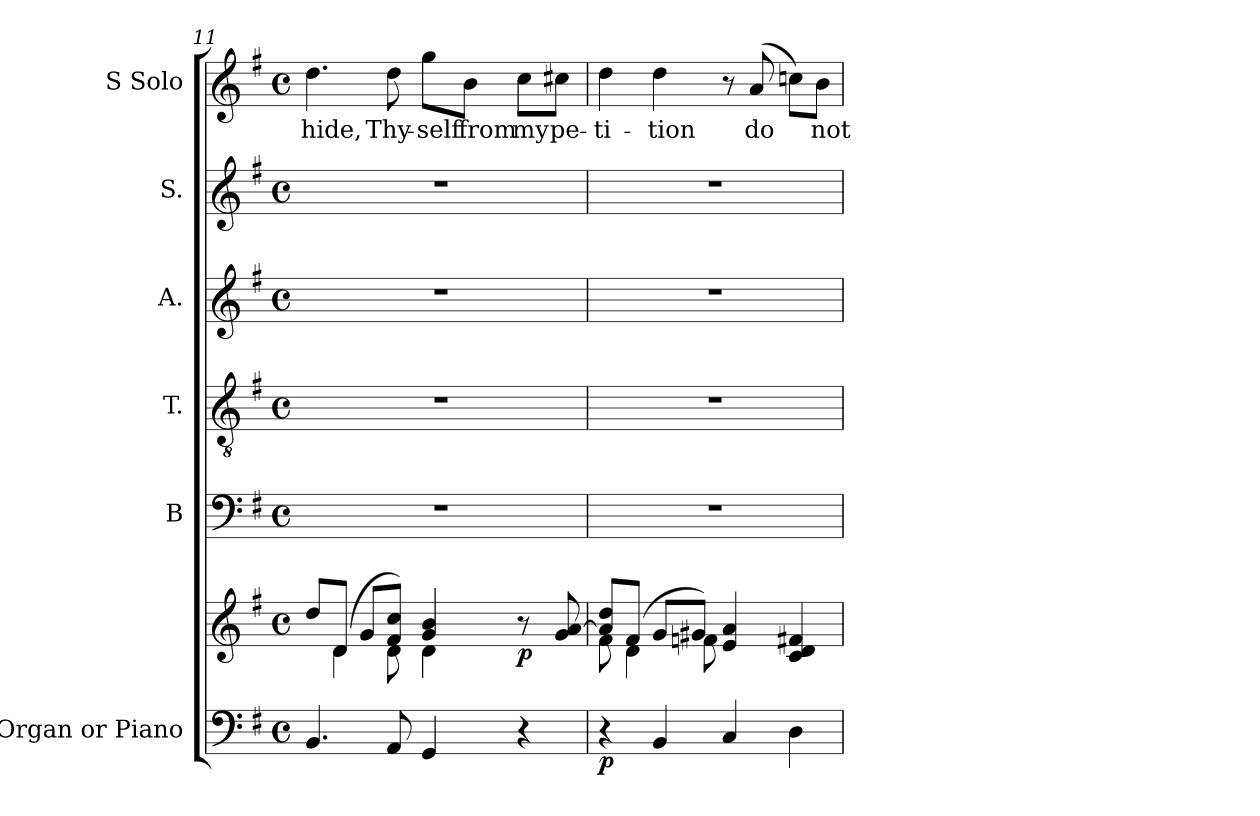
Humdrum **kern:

**kern	**kern	**dynam	**kern	**kern	**kern	**kern	**kern	**text
*part6	*part6	*part6	*part5	*part4	*part3	*part2	*part1	*part1
*staff7	*staff6	*staff6/7	*staff5	*staff4	*staff3	*staff2	*staff1	*staff1
*I"Organ or  Piano	*	*	*I"B	*I"T.	*I"A.	*I"S.	*I"S    Solo	*
*	*	*	*I'B.	*I'T.	*I'A.	*I'S.	*I'S.	*
*clefF4	*clefG2	*	*clefF4	*clefGv2	*clefG2	*clefG2	*clefG2	*
*	*	*	*	*ITrd7c12	*	*	*	*
*k[f#]	*k[f#]	*	*k[f#]	*k[f#]	*k[f#]	*k[f#]	*k[f#]	*
*G:	*G:	*	*G:	*G:	*G:	*G:	*G:	*
*M4/4	*M4/4	*	*M4/4	*M4/4	*M4/4	*M4/4	*M4/4	*
*met(c)	*met(c)	*	*met(c)	*met(c)	*met(c)	*met(c)	*met(c)	*
=11	=11	=11	=11	=11	=11	=11	=11	=11
*	*^	*	*	*	*	*	*	*
4.BB/	8dd/L	8ryy	.	1r	1r	1r	1r	4.dd\	hide,
.	(8d/J	4d\	.	.	.	.	.	.	.
.	8g/L	.	.	.	.	.	.	.	.
8AA/	8f#/ 8cc/J)	8d\	.	.	.	.	.	8dd\	Thy-
4GG/	4g/ 4b/	4d\	.	.	.	.	.	8gg\L	-self
.	.	.	.	.	.	.	.	8b\J	from
!	!	!	!LO:DY:b	!	!	!	!	!	!
4r	8r	4ryy	p	.	.	.	.	8cc\L	my
.	8g/ [8a/	.	.	.	.	.	.	8cc#X\J	pe-
=12	=12	=12	=12	=12	=12	=12	=12	=12	=12
!	!	!	!LO:DY:b=2	!	!	!	!	!	!
4r	8a]/ 8dd/L	8f#\	p	1r	1r	1r	1r	4dd\	-ti-
.	(8f#/J	4d\	.	.	.	.	.	.	.
4BB/	8g/L	.	.	.	.	.	.	4dd\	-tion
.	8g#X/J)	8fn\	.	.	.	.	.	.	.
4C/	4e/ 4a/	2ryy	.	.	.	.	.	8r	.
.	.	.	.	.	.	.	.	(8a/	do
4D\	4c/ 4d/ 4f#X/	.	.	.	.	.	.	8ccn\L)	.
.	.	.	.	.	.	.	.	8b\J	not
*	*v	*v	*	*	*	*	*	*	*
=	=	=	=	=	=	=	=	=
*-	*-	*-	*-	*-	*-	*-	*-	*-
